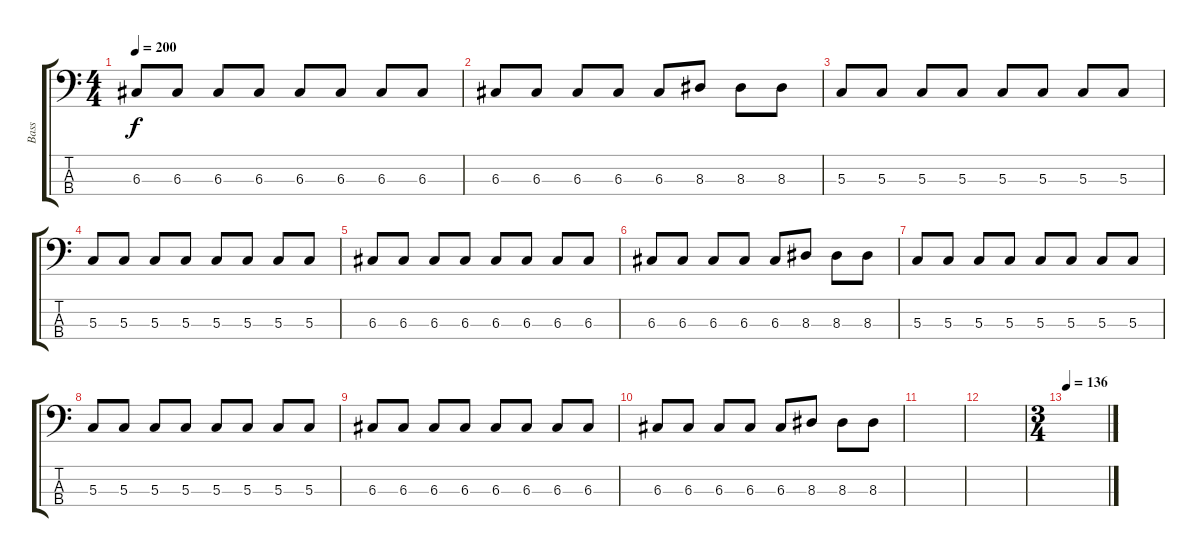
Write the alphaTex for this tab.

\track ("Bass" "Bass") {instrument electricbasspick bank 255}
\staff {score tabs}
\tuning (F2 C2 G1 C1) {hide}
\ts (4 4)
\tempo 200
\clef f4
\ks c
6.3.8{dy f} 6.3.8 6.3.8 6.3.8 6.3.8 6.3.8 6.3.8 6.3.8 |
6.3.8 6.3.8 6.3.8 6.3.8 6.3.8 8.3.8 8.3.8 8.3.8 |
5.3.8 5.3.8 5.3.8 5.3.8 5.3.8 5.3.8 5.3.8 5.3.8 |
5.3.8 5.3.8 5.3.8 5.3.8 5.3.8 5.3.8 5.3.8 5.3.8 |
6.3.8 6.3.8 6.3.8 6.3.8 6.3.8 6.3.8 6.3.8 6.3.8 |
6.3.8 6.3.8 6.3.8 6.3.8 6.3.8 8.3.8 8.3.8 8.3.8 |
5.3.8 5.3.8 5.3.8 5.3.8 5.3.8 5.3.8 5.3.8 5.3.8 |
5.3.8 5.3.8 5.3.8 5.3.8 5.3.8 5.3.8 5.3.8 5.3.8 |
6.3.8 6.3.8 6.3.8 6.3.8 6.3.8 6.3.8 6.3.8 6.3.8 |
6.3.8 6.3.8 6.3.8 6.3.8 6.3.8 8.3.8 8.3.8 8.3.8 |
|
|
\ts (3 4)
\tempo 136
